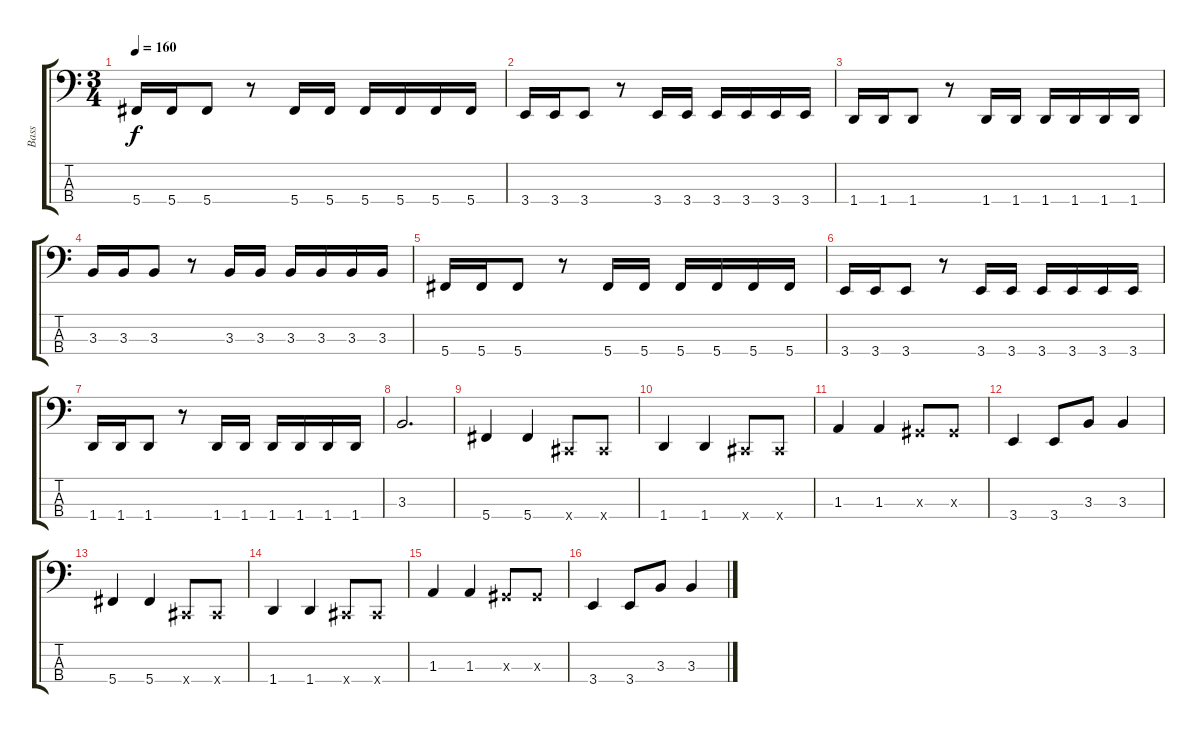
\track ("Bass" "Bass") {instrument electricbasspick}
\staff {score tabs}
\tuning (Gb2 Db2 Ab1 Db1) {hide}
\ts (3 4)
\tempo 160
\clef f4
\ks c
5.4.16{dy f} 5.4.16 5.4.8 r.8 5.4.16 5.4.16 5.4.16 5.4.16 5.4.16 5.4.16 |
3.4.16 3.4.16 3.4.8 r.8 3.4.16 3.4.16 3.4.16 3.4.16 3.4.16 3.4.16 |
1.4.16 1.4.16 1.4.8 r.8 1.4.16 1.4.16 1.4.16 1.4.16 1.4.16 1.4.16 |
3.3.16 3.3.16 3.3.8 r.8 3.3.16 3.3.16 3.3.16 3.3.16 3.3.16 3.3.16 |
5.4.16 5.4.16 5.4.8 r.8 5.4.16 5.4.16 5.4.16 5.4.16 5.4.16 5.4.16 |
3.4.16 3.4.16 3.4.8 r.8 3.4.16 3.4.16 3.4.16 3.4.16 3.4.16 3.4.16 |
1.4.16 1.4.16 1.4.8 r.8 1.4.16 1.4.16 1.4.16 1.4.16 1.4.16 1.4.16 |
3.3.2{d} |
5.4.4 5.4.4 0.4{x}.8 0.4{x}.8 |
1.4.4 1.4.4 0.4{x}.8 0.4{x}.8 |
1.3.4 1.3.4 0.3{x}.8 0.3{x}.8 |
3.4.4 3.4.8 3.3.8 3.3.4 |
5.4.4 5.4.4 0.4{x}.8 0.4{x}.8 |
1.4.4 1.4.4 0.4{x}.8 0.4{x}.8 |
1.3.4 1.3.4 0.3{x}.8 0.3{x}.8 |
3.4.4 3.4.8 3.3.8 3.3.4
